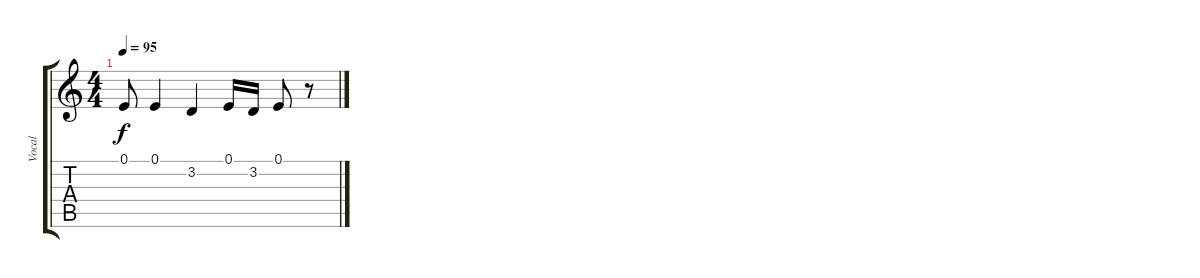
\track ("Vocal" "Vocal") {instrument synthvoice}
\staff {score tabs}
\tuning (E4 B3 G3 D3 A2 E2) {hide}
\ts (4 4)
\tempo 95
\clef g2
\ks c
0.1.8{dy f} 0.1.4 3.2.4 0.1.16 3.2.16 0.1.8 r.8
